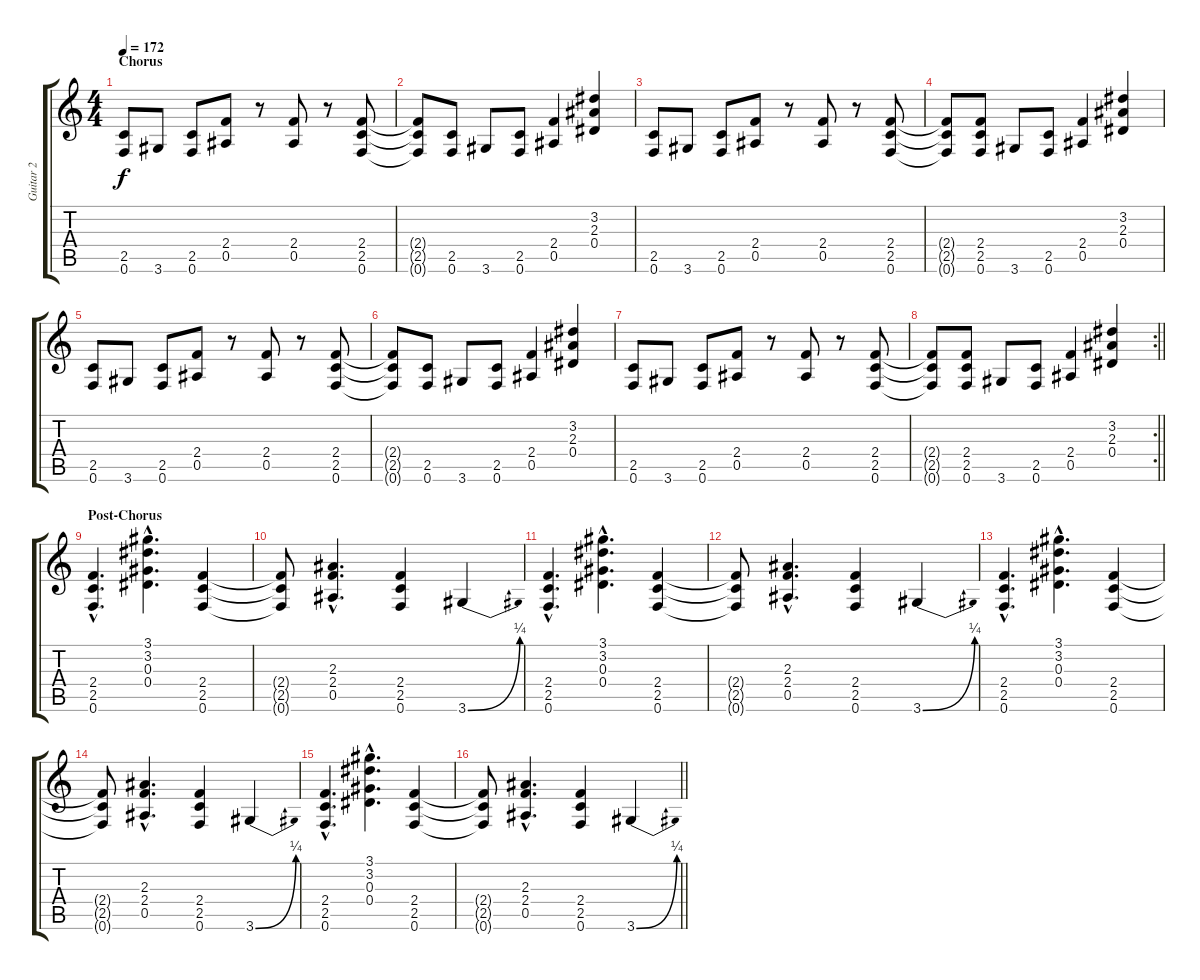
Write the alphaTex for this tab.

\track ("Guitar 2" "Guitar 2") {instrument distortionguitar}
\staff {score tabs}
\tuning (F4 C4 Ab3 Eb3 Bb2 F2) {hide}
\ts (4 4)
\section ("" "Chorus")
\tempo 172
\clef g2
\ks c
(2.5 0.6).8{dy f} 3.6.8 (2.5 0.6).8 (2.4 0.5).8 r.8 (2.4 0.5).8 r.8 (2.4 2.5 0.6).8 |
(2.4{t} 2.5{t} 0.6{t}).8 (2.5 0.6).8 3.6.8 (2.5 0.6).8 (2.4 0.5).4 (3.2 2.3 0.4).4 |
(2.5 0.6).8 3.6.8 (2.5 0.6).8 (2.4 0.5).8 r.8 (2.4 0.5).8 r.8 (2.4 2.5 0.6).8 |
(2.4{t} 2.5{t} 0.6{t}).8 (2.4 2.5 0.6).8 3.6.8 (2.5 0.6).8 (2.4 0.5).4 (3.2 2.3 0.4).4 |
(2.5 0.6).8 3.6.8 (2.5 0.6).8 (2.4 0.5).8 r.8 (2.4 0.5).8 r.8 (2.4 2.5 0.6).8 |
(2.4{t} 2.5{t} 0.6{t}).8 (2.5 0.6).8 3.6.8 (2.5 0.6).8 (2.4 0.5).4 (3.2 2.3 0.4).4 |
(2.5 0.6).8 3.6.8 (2.5 0.6).8 (2.4 0.5).8 r.8 (2.4 0.5).8 r.8 (2.4 2.5 0.6).8 |
\rc 2
\barLineRight lightlight
(2.4{t} 2.5{t} 0.6{t}).8 (2.4 2.5 0.6).8 3.6.8 (2.5 0.6).8 (2.4 0.5).4 (3.2 2.3 0.4).4 |
\section ("" "Post-Chorus")
(2.4{hac} 2.5{hac} 0.6{hac}).4{d} (3.1{hac} 3.2{hac} 0.3{hac} 0.4{hac}).4{d} (2.4 2.5 0.6).4 |
(2.4{t} 2.5{t} 0.6{t}).8 (2.3{hac} 2.4{hac} 0.5{hac}).4{d} (2.4 2.5 0.6).4 3.6{be (bend 0 0 60 1)}.4 |
(2.4{hac} 2.5{hac} 0.6{hac}).4{d} (3.1{hac} 3.2{hac} 0.3{hac} 0.4{hac}).4{d} (2.4 2.5 0.6).4 |
(2.4{t} 2.5{t} 0.6{t}).8 (2.3{hac} 2.4{hac} 0.5{hac}).4{d} (2.4 2.5 0.6).4 3.6{be (bend 0 0 60 1)}.4 |
(2.4{hac} 2.5{hac} 0.6{hac}).4{d} (3.1{hac} 3.2{hac} 0.3{hac} 0.4{hac}).4{d} (2.4 2.5 0.6).4 |
(2.4{t} 2.5{t} 0.6{t}).8 (2.3{hac} 2.4{hac} 0.5{hac}).4{d} (2.4 2.5 0.6).4 3.6{be (bend 0 0 60 1)}.4 |
(2.4{hac} 2.5{hac} 0.6{hac}).4{d} (3.1{hac} 3.2{hac} 0.3{hac} 0.4{hac}).4{d} (2.4 2.5 0.6).4 |
\barLineRight lightlight
(2.4{t} 2.5{t} 0.6{t}).8 (2.3{hac} 2.4{hac} 0.5{hac}).4{d} (2.4 2.5 0.6).4 3.6{be (bend 0 0 60 1)}.4
